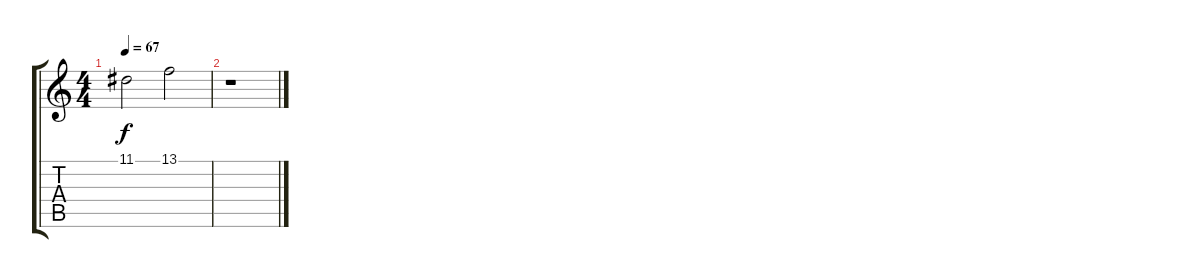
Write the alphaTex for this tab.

\track "" {instrument viola}
\staff {score tabs}
\tuning (E4 B3 G3 D3 A2 E2) {hide}
\ts (4 4)
\tempo 67
\clef g2
\ks c
11.1.2{dy f} 13.1.2 |
r.1
